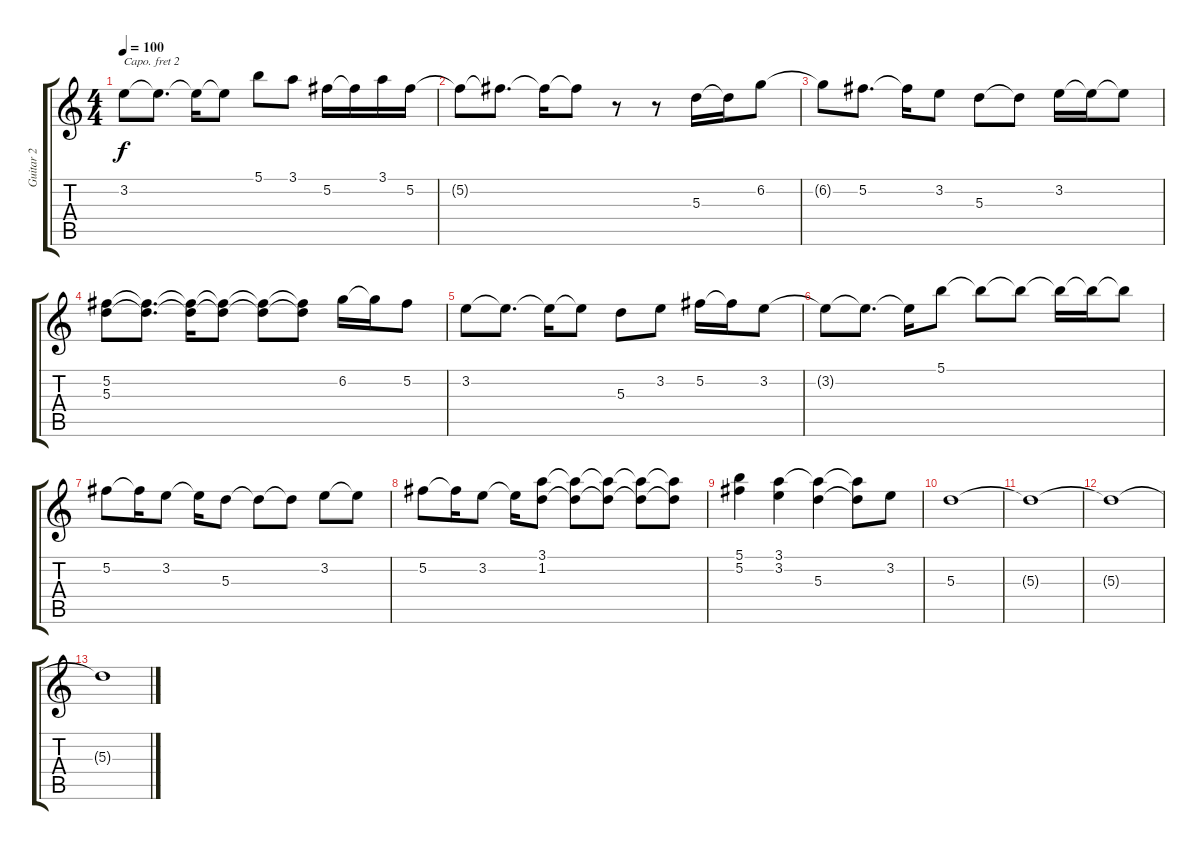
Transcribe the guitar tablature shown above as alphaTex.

\track ("Guitar 2" "Guitar 2") {instrument acousticguitarnylon}
\staff {score tabs}
\capo 2
\tuning (E4 B3 G3 D3 A2 E2) {hide}
\ts (4 4)
\tempo 100
\clef g2
\ks c
3.2.8{dy f} 3.2{t}.8{d} 3.2{t}.16 3.2{t}.8 5.1.8 3.1.8 5.2.16 5.2{t}.16 3.1.16 5.2.16 |
5.2{t}.8 5.2{t}.8{d} 5.2{t}.16 5.2{t}.8 r.8 r.8 5.3.16 5.3{t}.16 6.2.8 |
6.2{t}.8 5.2.8{d} 5.2{t}.16 3.2.8 5.3.8 5.3{t}.8 3.2.16 3.2{t}.16 3.2{t}.8 |
(5.2 5.3).8 (5.2{t} 5.3{t}).8{d} (5.2{t} 5.3{t}).16 (5.2{t} 5.3{t}).8 (5.2{t} 5.3{t}).8 (5.2{t} 5.3{t}).8 6.2.16 6.2{t}.16 5.2.8 |
3.2.8 3.2{t}.8{d} 3.2{t}.16 3.2{t}.8 5.3.8 3.2.8 5.2.16 5.2{t}.16 3.2.8 |
3.2{t}.8 3.2{t}.8{d} 3.2{t}.16 5.1.8 5.1{t}.8 5.1{t}.8 5.1{t}.16 5.1{t}.16 5.1{t}.8 |
5.2.8 5.2{t}.16 3.2.8 3.2{t}.16 5.3.8 5.3{t}.8 5.3{t}.8 3.2.8 3.2{t}.8 |
5.2.8 5.2{t}.16 3.2.8 3.2{t}.16 (3.1 1.2).8 (3.1{t} 1.2{t}).8 (3.1{t} 1.2{t}).8 (3.1{t} 1.2{t}).8 (3.1{t} 1.2{t}).8 |
(5.1 5.2).4 (3.1 3.2).4 (3.1{t} 5.3).4 (3.1{t} 5.3{t}).8 3.2.8 |
5.3.1 |
5.3{t}.1 |
5.3{t}.1 |
5.3{t}.1
